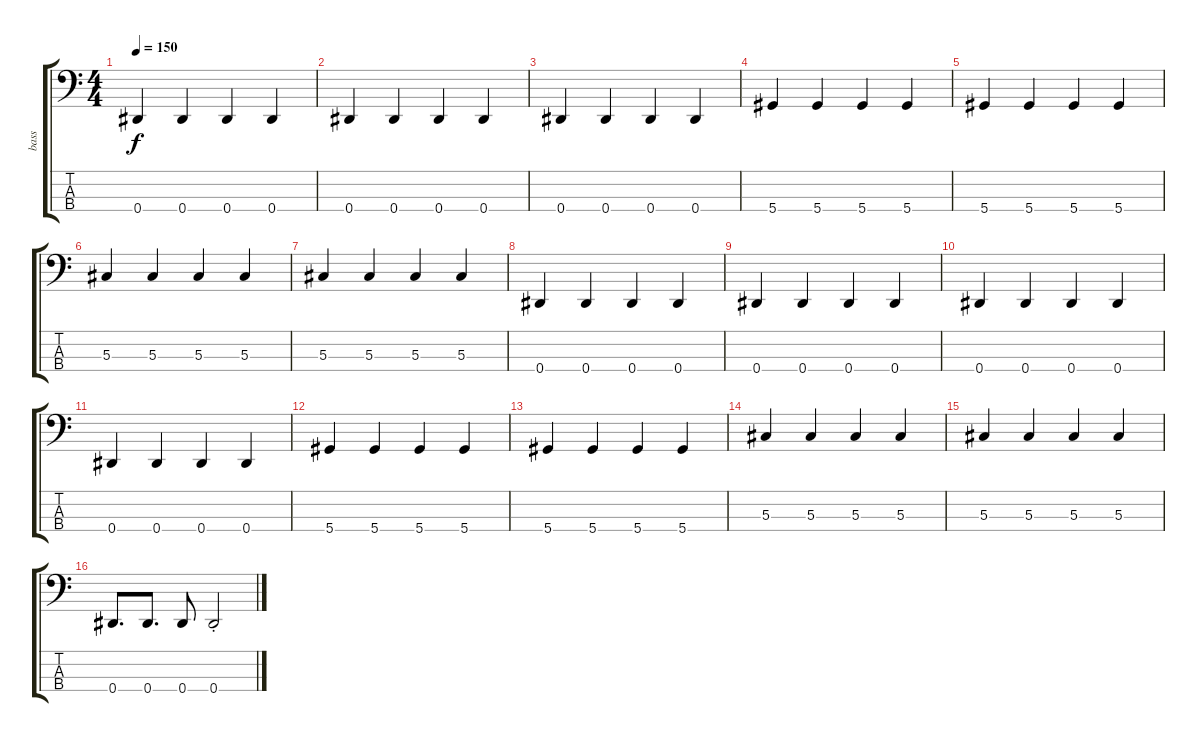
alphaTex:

\track ("bass" "bass") {instrument electricbassfinger}
\staff {score tabs}
\tuning (Gb2 Db2 Ab1 Eb1) {hide}
\ts (4 4)
\tempo 150
\clef f4
\ks c
0.4.4{dy f} 0.4.4 0.4.4 0.4.4 |
0.4.4 0.4.4 0.4.4 0.4.4 |
0.4.4 0.4.4 0.4.4 0.4.4 |
5.4.4 5.4.4 5.4.4 5.4.4 |
5.4.4 5.4.4 5.4.4 5.4.4 |
5.3.4 5.3.4 5.3.4 5.3.4 |
5.3.4 5.3.4 5.3.4 5.3.4 |
0.4.4 0.4.4 0.4.4 0.4.4 |
0.4.4 0.4.4 0.4.4 0.4.4 |
0.4.4 0.4.4 0.4.4 0.4.4 |
0.4.4 0.4.4 0.4.4 0.4.4 |
5.4.4 5.4.4 5.4.4 5.4.4 |
5.4.4 5.4.4 5.4.4 5.4.4 |
5.3.4 5.3.4 5.3.4 5.3.4 |
5.3.4 5.3.4 5.3.4 5.3.4 |
0.4.8{d} 0.4.8{d} 0.4.8 0.4{st}.2
